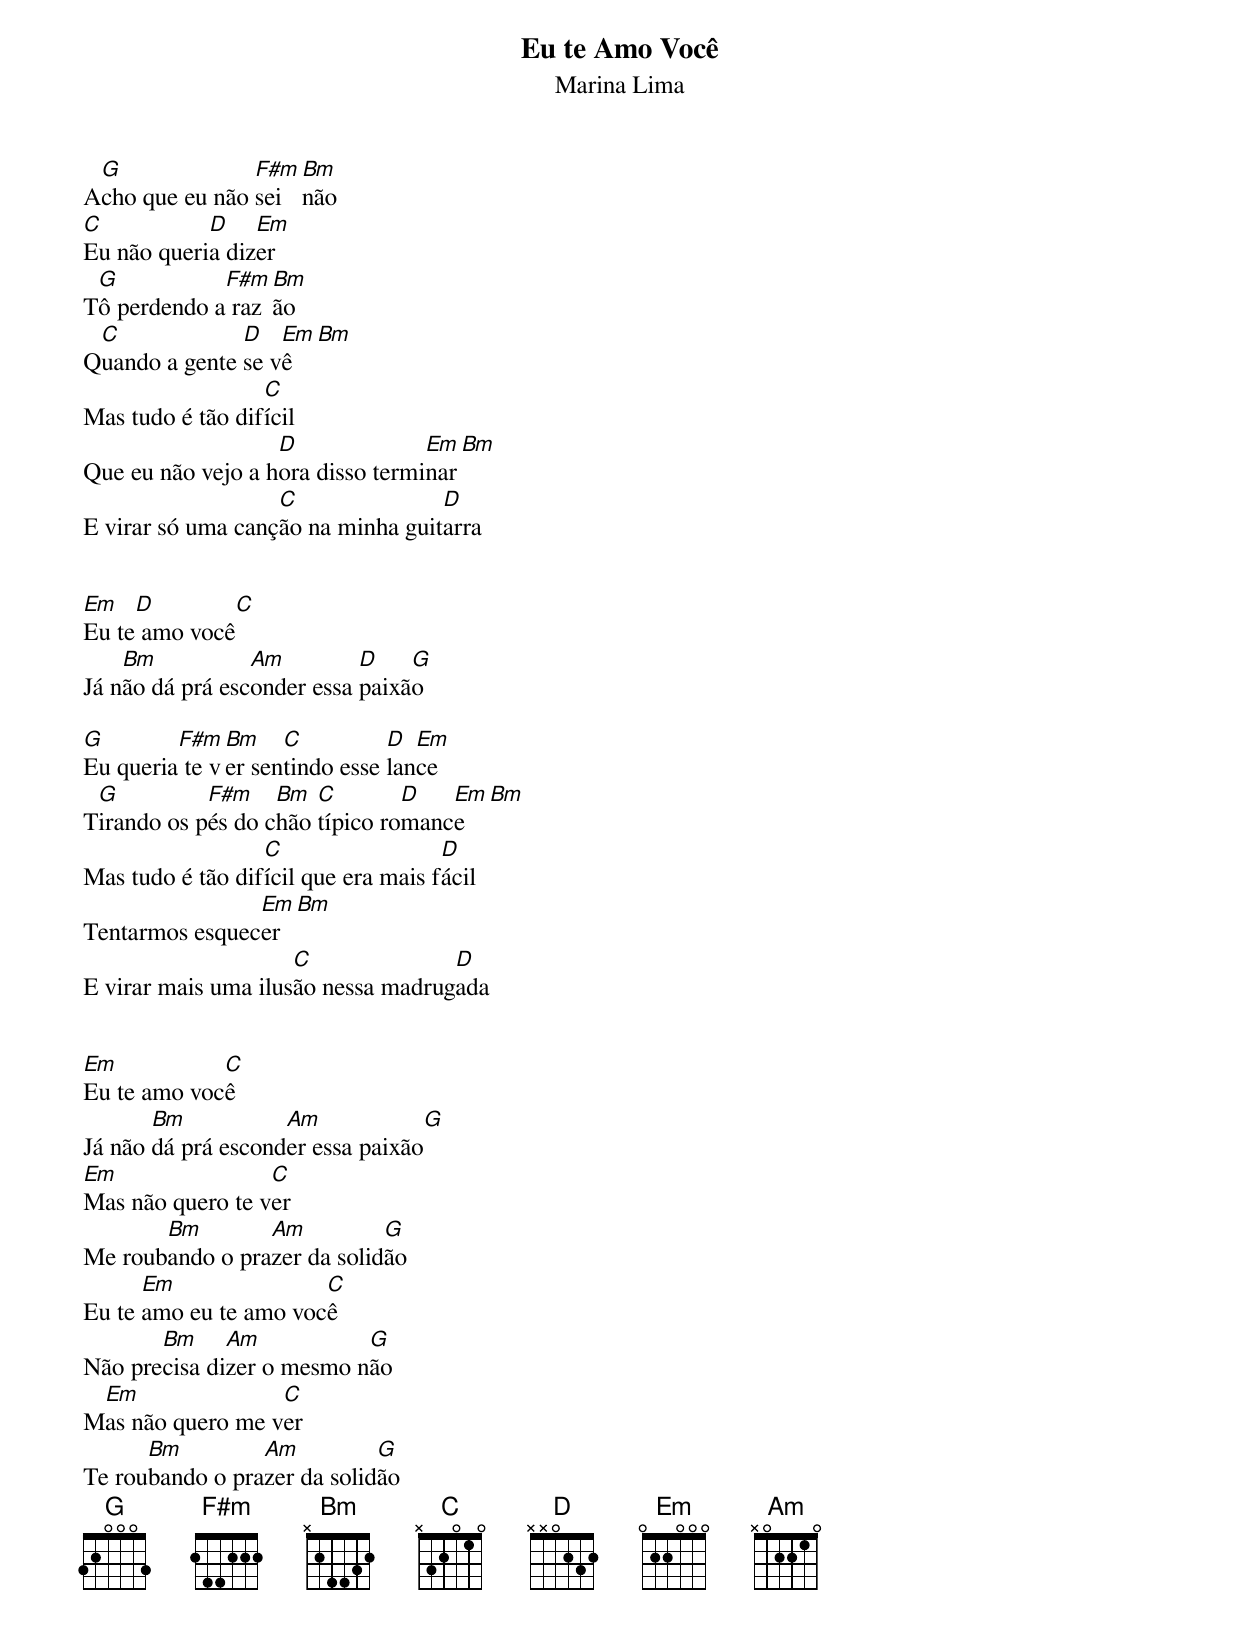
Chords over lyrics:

Eu te Amo Você
Marina Lima


 G              F#m Bm
Acho que eu não sei não
C           D    Em
Eu não queria dizer
 G           F#m Bm
Tô perdendo a razão
 C             D   Em Bm
Quando a gente se vê
                  C
Mas tudo é tão difícil
                   D              Em   Bm
Que eu não vejo a hora disso terminar
                   C               D
E virar só uma canção na minha guitarra


Em   D        C
Eu te amo você
    Bm           Am         D    G
Já não dá prá esconder essa paixão

G        F#m  Bm    C          D  Em
Eu queria te ver sentindo esse lance
 G          F#m    Bm  C        D   Em  Bm
Tirando os pés do chão típico romance
                  C                  D
Mas tudo é tão difícil que era mais fácil
                Em   Bm
Tentarmos esquecer
                     C              D
E virar mais uma ilusão nessa madrugada


Em           C
Eu te amo você
       Bm           Am             G
Já não dá prá esconder essa paixão
Em                C
Mas não quero te ver
       Bm        Am          G
Me roubando o prazer da solidão
      Em               C
Eu te amo eu te amo você
       Bm     Am           G
Não precisa dizer o mesmo não
 Em               C
Mas não quero me ver
      Bm         Am          G
Te roubando o prazer da solidão
